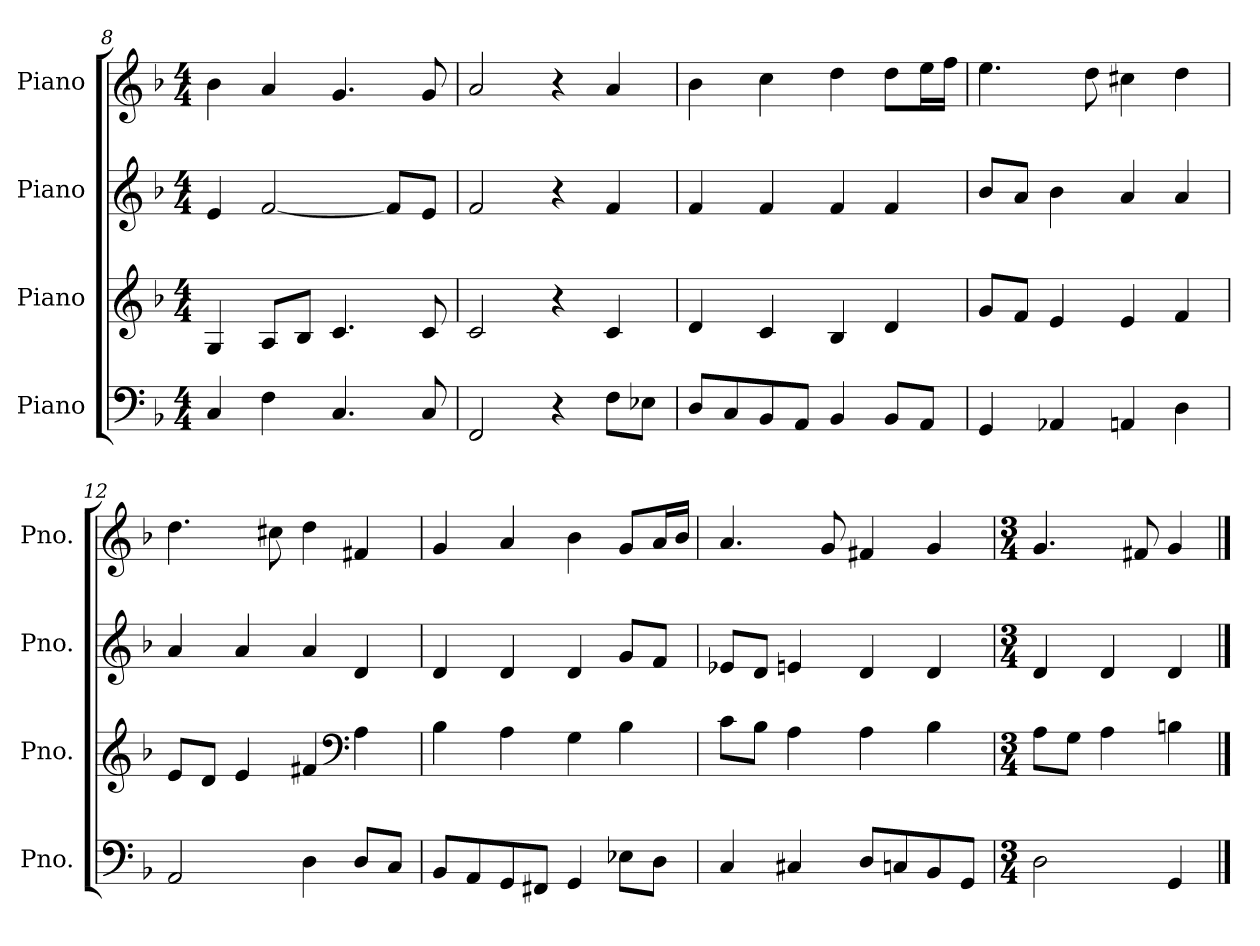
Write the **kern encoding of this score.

**kern	**kern	**kern	**kern
*part4	*part3	*part2	*part1
*staff4	*staff3	*staff2	*staff1
*I"Piano	*I"Piano	*I"Piano	*I"Piano
*I'Pno.	*I'Pno.	*I'Pno.	*I'Pno.
*clefF4	*clefG2	*clefG2	*clefG2
*k[b-]	*k[b-]	*k[b-]	*k[b-]
*M4/4	*M4/4	*M4/4	*M4/4
=8	=8	=8	=8
4C/	4G/	4e/	4b-\
4F\	8A/L	[2f/	4a/
.	8B-/J	.	.
4.C/	4.c/	.	4.g/
.	.	8f/L]	.
8C/	8c/	8e/J	8g/
=9	=9	=9	=9
2FF/	2c/	2f/	2a/
4r	4r	4r	4r
8F\L	4c/	4f/	4a/
8E-X\J	.	.	.
!!LO:LB:g=z
=10	=10	=10	=10
8D/L	4d/	4f/	4b-\
8C/	.	.	.
8BB-/	4c/	4f/	4cc\
8AA/J	.	.	.
4BB-/	4B-/	4f/	4dd\
8BB-/L	4d/	4f/	8dd\L
8AA/J	.	.	16ee\L
.	.	.	16ff\JJ
=11	=11	=11	=11
4GG/	8g/L	8b-/L	4.ee\
.	8f/J	8a/J	.
4AA-X/	4e/	4b-\	.
.	.	.	8dd\
4AAn/	4e/	4a/	4cc#X\
4D\	4f/	4a/	4dd\
=12	=12	=12	=12
2AA/	8e/L	4a/	4.dd\
.	8d/J	.	.
.	4e/	4a/	.
.	.	.	8cc#X\
4D\	4f#X/	4a/	4dd\
*	*clefF4	*	*
8D/L	4A\	4d/	4f#X/
8C/J	.	.	.
=13	=13	=13	=13
8BB-/L	4B-\	4d/	4g/
8AA/	.	.	.
8GG/	4A\	4d/	4a/
8FF#X/J	.	.	.
4GG/	4G\	4d/	4b-\
8E-X\L	4B-\	8g/L	8g/L
8D\J	.	8f/J	16a/L
.	.	.	16b-/JJ
!!LO:PB:g=z
=14	=14	=14	=14
4C/	8c\L	8e-X/L	4.a/
.	8B-\J	8d/J	.
4C#X/	4A\	4en/	.
.	.	.	8g/
8D/L	4A\	4d/	4f#X/
8Cn/	.	.	.
8BB-/	4B-\	4d/	4g/
8GG/J	.	.	.
=15	=15	=15	=15
*M3/4	*M3/4	*M3/4	*M3/4
2D\	8A\L	4d/	4.g/
.	8G\J	.	.
.	4A\	4d/	.
.	.	.	8f#X/
4GG/	4Bn\	4d/	4g/
==	==	==	==
*-	*-	*-	*-
